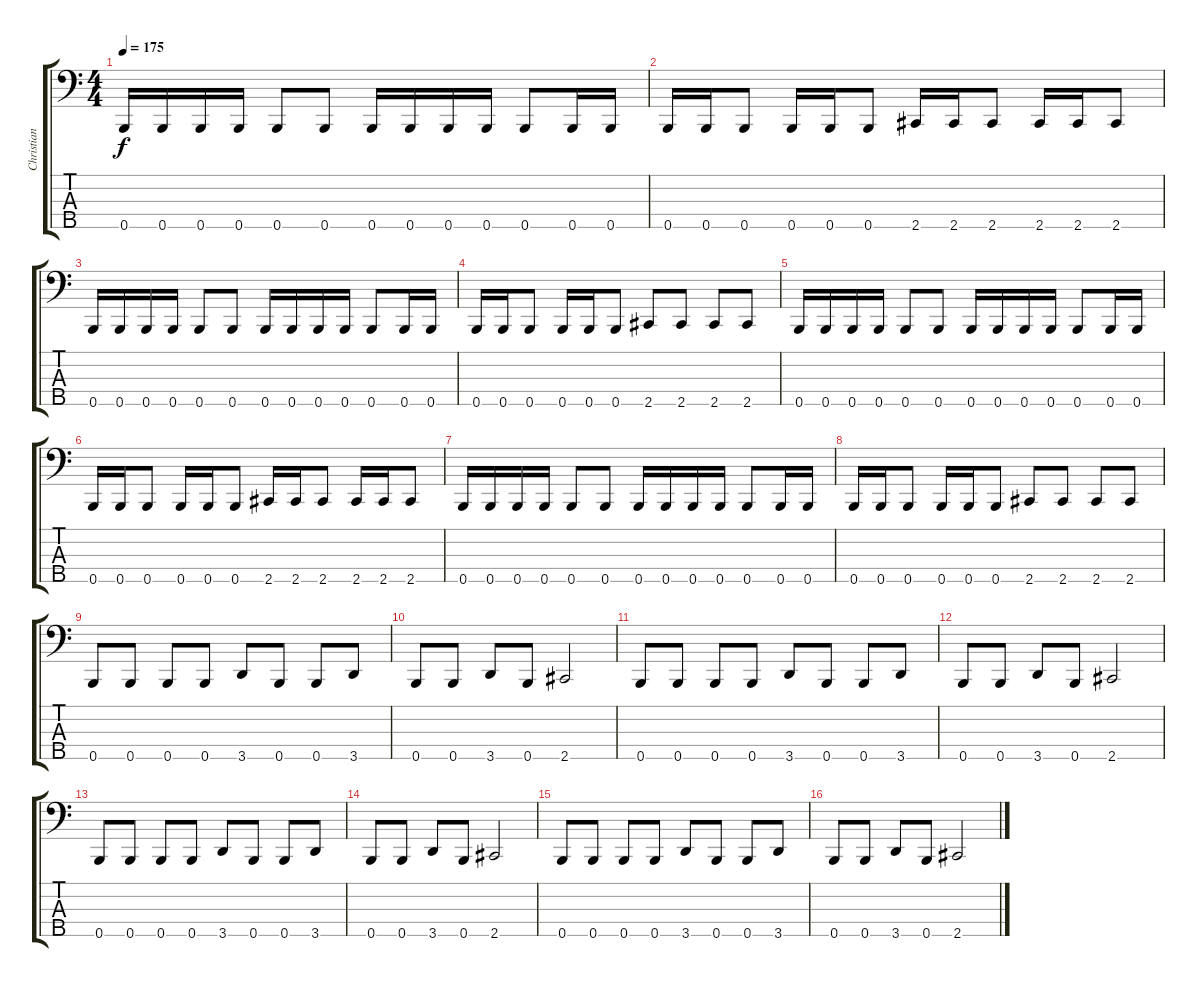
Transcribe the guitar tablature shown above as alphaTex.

\track ("Christian" "Christian") {instrument electricbasspick}
\staff {score tabs}
\tuning (G2 D2 A1 E1 B0) {hide}
\ts (4 4)
\tempo 175
\clef f4
\ks c
0.5.16{dy f} 0.5.16 0.5.16 0.5.16 0.5.8 0.5.8 0.5.16 0.5.16 0.5.16 0.5.16 0.5.8 0.5.16 0.5.16 |
0.5.16 0.5.16 0.5.8 0.5.16 0.5.16 0.5.8 2.5.16 2.5.16 2.5.8 2.5.16 2.5.16 2.5.8 |
0.5.16 0.5.16 0.5.16 0.5.16 0.5.8 0.5.8 0.5.16 0.5.16 0.5.16 0.5.16 0.5.8 0.5.16 0.5.16 |
0.5.16 0.5.16 0.5.8 0.5.16 0.5.16 0.5.8 2.5.8 2.5.8 2.5.8 2.5.8 |
0.5.16 0.5.16 0.5.16 0.5.16 0.5.8 0.5.8 0.5.16 0.5.16 0.5.16 0.5.16 0.5.8 0.5.16 0.5.16 |
0.5.16 0.5.16 0.5.8 0.5.16 0.5.16 0.5.8 2.5.16 2.5.16 2.5.8 2.5.16 2.5.16 2.5.8 |
0.5.16 0.5.16 0.5.16 0.5.16 0.5.8 0.5.8 0.5.16 0.5.16 0.5.16 0.5.16 0.5.8 0.5.16 0.5.16 |
0.5.16 0.5.16 0.5.8 0.5.16 0.5.16 0.5.8 2.5.8 2.5.8 2.5.8 2.5.8 |
0.5.8 0.5.8 0.5.8 0.5.8 3.5.8 0.5.8 0.5.8 3.5.8 |
0.5.8 0.5.8 3.5.8 0.5.8 2.5.2 |
0.5.8 0.5.8 0.5.8 0.5.8 3.5.8 0.5.8 0.5.8 3.5.8 |
0.5.8 0.5.8 3.5.8 0.5.8 2.5.2 |
0.5.8 0.5.8 0.5.8 0.5.8 3.5.8 0.5.8 0.5.8 3.5.8 |
0.5.8 0.5.8 3.5.8 0.5.8 2.5.2 |
0.5.8 0.5.8 0.5.8 0.5.8 3.5.8 0.5.8 0.5.8 3.5.8 |
0.5.8 0.5.8 3.5.8 0.5.8 2.5.2
